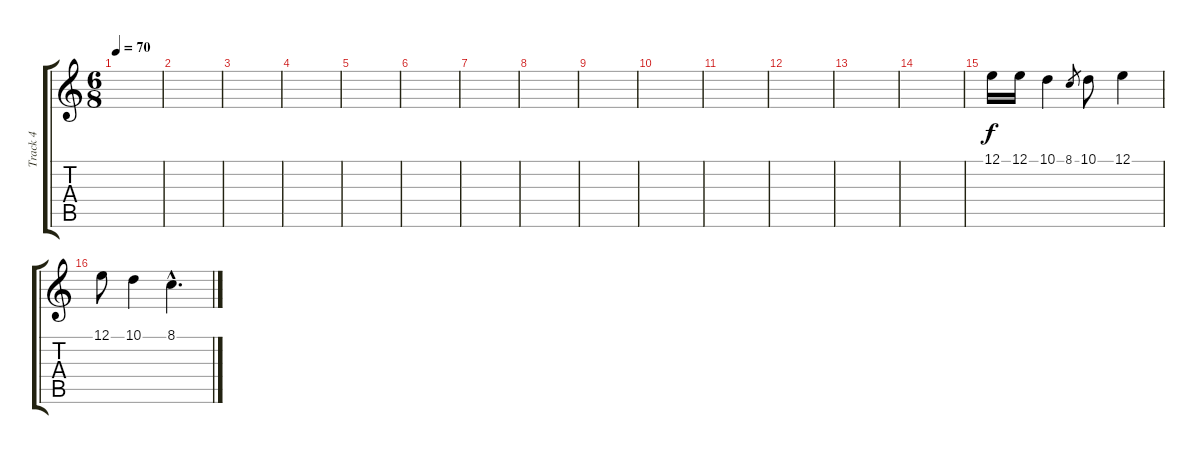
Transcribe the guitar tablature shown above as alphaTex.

\track ("Track 4" "Track 4") {instrument pad4choir}
\staff {score tabs}
\tuning (E4 B3 G3 D3 A2 E2) {hide}
\ts (6 8)
\tempo 70
\clef g2
\ks c
|
|
|
|
|
|
|
|
|
|
|
|
|
|
12.1.16 12.1.16 10.1.4 8.1.8{gr} 10.1.8 12.1.4 |
12.1.8 10.1.4 8.1{hac}.4{d}
